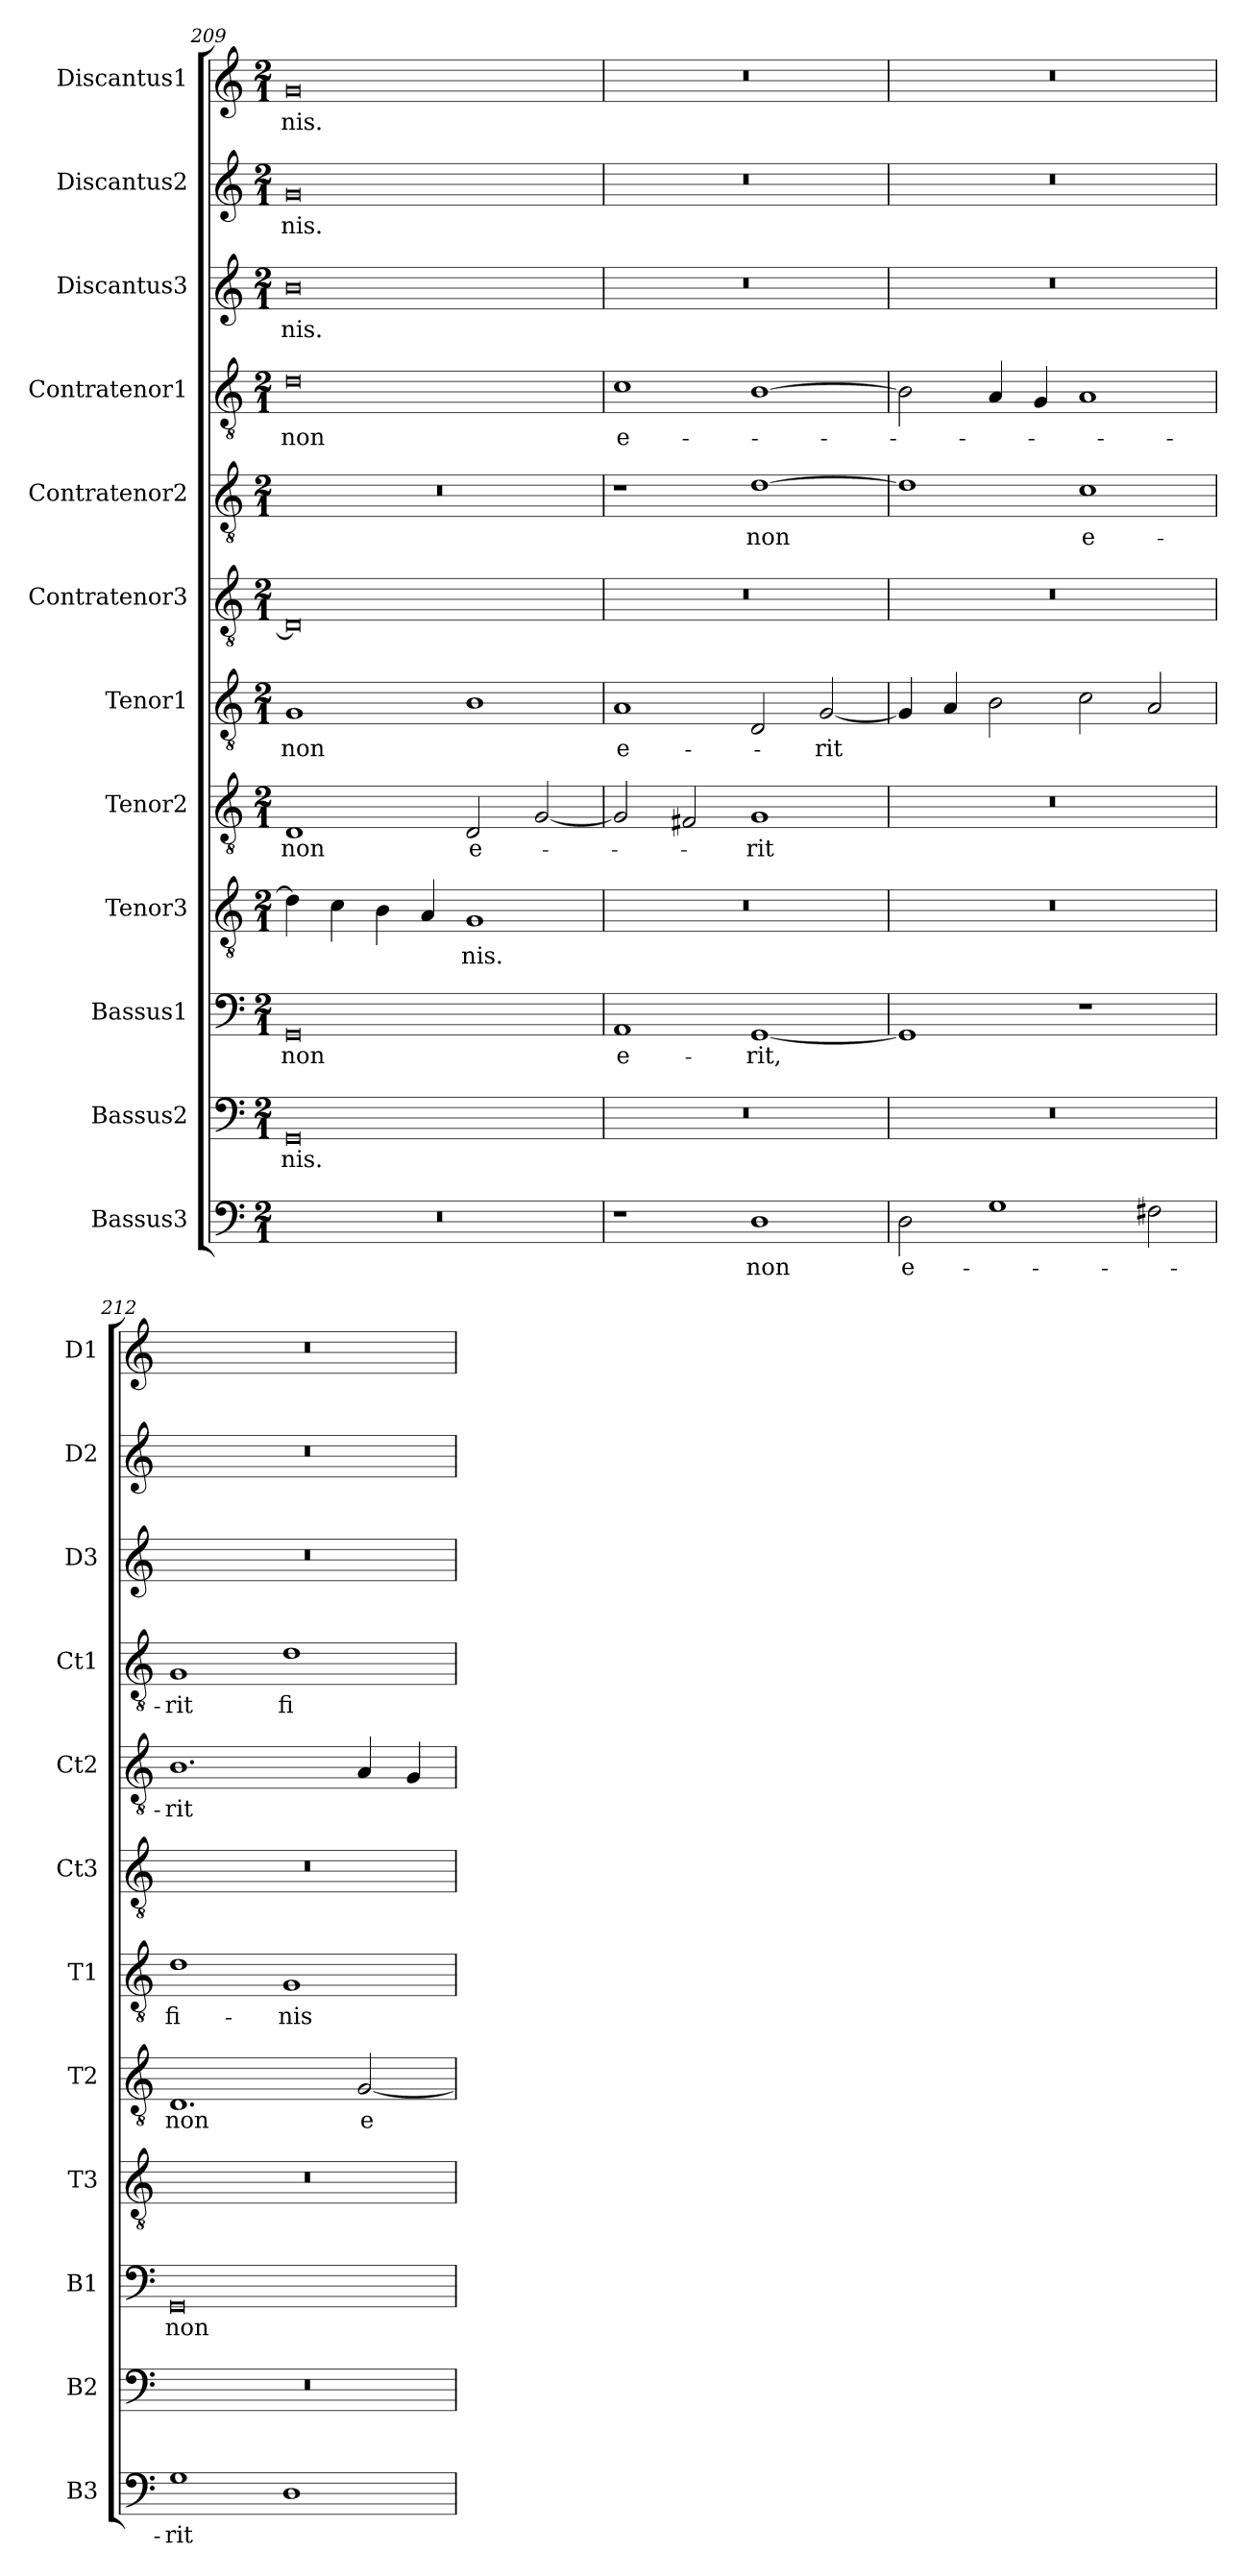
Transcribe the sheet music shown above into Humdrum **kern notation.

**kern	**text	**kern	**text	**kern	**text	**kern	**text	**kern	**text	**kern	**text	**kern	**kern	**text	**kern	**text	**kern	**text	**kern	**text	**kern	**text
*part12	*part12	*part11	*part11	*part10	*part10	*part9	*part9	*part8	*part8	*part7	*part7	*part6	*part5	*part5	*part4	*part4	*part3	*part3	*part2	*part2	*part1	*part1
*staff12	*staff12	*staff11	*staff11	*staff10	*staff10	*staff9	*staff9	*staff8	*staff8	*staff7	*staff7	*staff6	*staff5	*staff5	*staff4	*staff4	*staff3	*staff3	*staff2	*staff2	*staff1	*staff1
*I"Bassus3	*	*I"Bassus2	*	*I"Bassus1	*	*I"Tenor3	*	*I"Tenor2	*	*I"Tenor1	*	*I"Contratenor3	*I"Contratenor2	*	*I"Contratenor1	*	*I"Discantus3	*	*I"Discantus2	*	*I"Discantus1	*
*I'B3	*	*I'B2	*	*I'B1	*	*I'T3	*	*I'T2	*	*I'T1	*	*I'Ct3	*I'Ct2	*	*I'Ct1	*	*I'D3	*	*I'D2	*	*I'D1	*
*clefF4	*	*clefF4	*	*clefF4	*	*clefGv2	*	*clefGv2	*	*clefGv2	*	*clefGv2	*clefGv2	*	*clefGv2	*	*clefG2	*	*clefG2	*	*clefG2	*
*k[]	*	*k[]	*	*k[]	*	*k[]	*	*k[]	*	*k[]	*	*k[]	*k[]	*	*k[]	*	*k[]	*	*k[]	*	*k[]	*
*M2/1	*	*M2/1	*	*M2/1	*	*M2/1	*	*M2/1	*	*M2/1	*	*M2/1	*M2/1	*	*M2/1	*	*M2/1	*	*M2/1	*	*M2/1	*
=209	=209	=209	=209	=209	=209	=209	=209	=209	=209	=209	=209	=209	=209	=209	=209	=209	=209	=209	=209	=209	=209	=209
0r	.	0GG/	-nis.	0GG/	non	4d\]	.	1D/	non	1G/	non	0D/]	0r	.	0d\	non	0b\	-nis.	0g/	-nis.	0g/	-nis.
.	.	.	.	.	.	4c\	.	.	.	.	.	.	.	.	.	.	.	.	.	.	.	.
.	.	.	.	.	.	4B\	.	.	.	.	.	.	.	.	.	.	.	.	.	.	.	.
.	.	.	.	.	.	4A/	.	.	.	.	.	.	.	.	.	.	.	.	.	.	.	.
.	.	.	.	.	.	1G/	-nis.	2D/	e-	1B\	.	.	.	.	.	.	.	.	.	.	.	.
.	.	.	.	.	.	.	.	[2G/	.	.	.	.	.	.	.	.	.	.	.	.	.	.
=210	=210	=210	=210	=210	=210	=210	=210	=210	=210	=210	=210	=210	=210	=210	=210	=210	=210	=210	=210	=210	=210	=210
1r	.	0r	.	1AA/	e-	0r	.	2G/]	.	1A/	e-	0r	1r	.	1c\	e-	0r	.	0r	.	0r	.
.	.	.	.	.	.	.	.	2F#X/	.	.	.	.	.	.	.	.	.	.	.	.	.	.
1D\	non	.	.	[1GG/	-rit,	.	.	1G/	-rit	2D/	.	.	[1d\	non	[1B\	.	.	.	.	.	.	.
.	.	.	.	.	.	.	.	.	.	[2G/	-rit	.	.	.	.	.	.	.	.	.	.	.
=211	=211	=211	=211	=211	=211	=211	=211	=211	=211	=211	=211	=211	=211	=211	=211	=211	=211	=211	=211	=211	=211	=211
2D\	e-	0r	.	1GG/]	.	0r	.	0r	.	4G/]	.	0r	1d\]	.	2B\]	.	0r	.	0r	.	0r	.
.	.	.	.	.	.	.	.	.	.	4A/	.	.	.	.	.	.	.	.	.	.	.	.
1G\	.	.	.	.	.	.	.	.	.	2B\	.	.	.	.	4A/	.	.	.	.	.	.	.
.	.	.	.	.	.	.	.	.	.	.	.	.	.	.	4G/	.	.	.	.	.	.	.
.	.	.	.	1r	.	.	.	.	.	2c\	.	.	1c\	e-	1A/	.	.	.	.	.	.	.
2F#X\	.	.	.	.	.	.	.	.	.	2A/	.	.	.	.	.	.	.	.	.	.	.	.
=212	=212	=212	=212	=212	=212	=212	=212	=212	=212	=212	=212	=212	=212	=212	=212	=212	=212	=212	=212	=212	=212	=212
1G\	-rit	0r	.	0GG/	non	0r	.	1.D/	non	1d\	fi-	0r	1.B\	-rit	1G/	-rit	0r	.	0r	.	0r	.
1D\	.	.	.	.	.	.	.	.	.	1G/	-nis	.	.	.	1d\	fi-	.	.	.	.	.	.
.	.	.	.	.	.	.	.	[2G/	e-	.	.	.	4A/	.	.	.	.	.	.	.	.	.
.	.	.	.	.	.	.	.	.	.	.	.	.	4G/	.	.	.	.	.	.	.	.	.
=	=	=	=	=	=	=	=	=	=	=	=	=	=	=	=	=	=	=	=	=	=	=
*-	*-	*-	*-	*-	*-	*-	*-	*-	*-	*-	*-	*-	*-	*-	*-	*-	*-	*-	*-	*-	*-	*-
